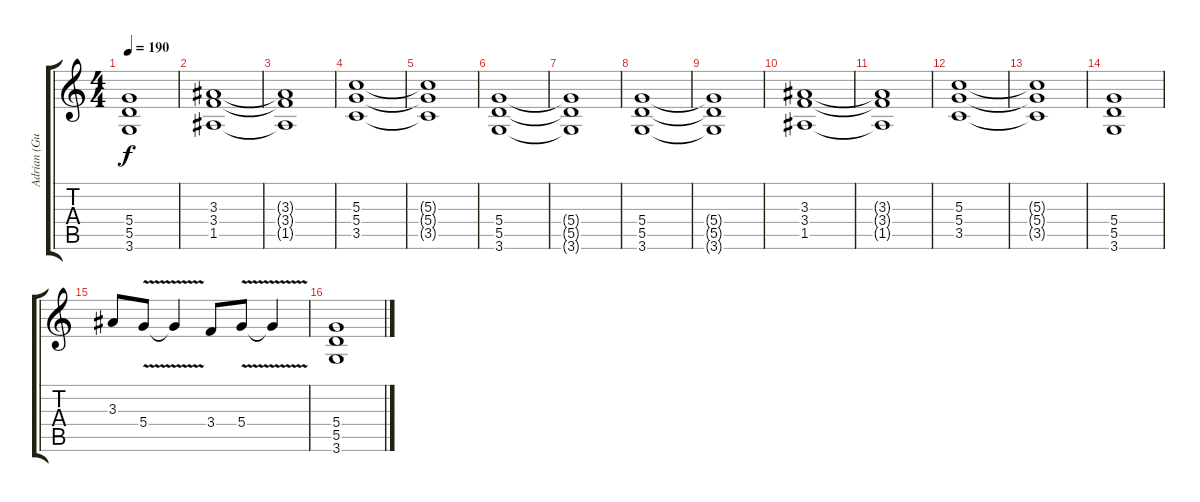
\track ("Adrian (Guitar)" "Adrian (Gu") {instrument distortionguitar}
\staff {score tabs}
\tuning (E4 B3 G3 D3 A2 E2) {hide}
\ts (4 4)
\tempo 190
\clef g2
\ks c
(5.4{t} 5.5{t} 3.6{t}).1{dy f} |
(3.3 3.4 1.5).1 |
(3.3{t} 3.4{t} 1.5{t}).1 |
(5.3 5.4 3.5).1 |
(5.3{t} 5.4{t} 3.5{t}).1 |
(5.4 5.5 3.6).1 |
(5.4{t} 5.5{t} 3.6{t}).1 |
(5.4 5.5 3.6).1 |
(5.4{t} 5.5{t} 3.6{t}).1 |
(3.3 3.4 1.5).1 |
(3.3{t} 3.4{t} 1.5{t}).1 |
(5.3 5.4 3.5).1 |
(5.3{t} 5.4{t} 3.5{t}).1 |
(5.4 5.5 3.6).1 |
3.3.8 5.4{v}.8 5.4{t}.4 3.4.8 5.4{v}.8 5.4{t}.4 |
(5.4 5.5 3.6).1
